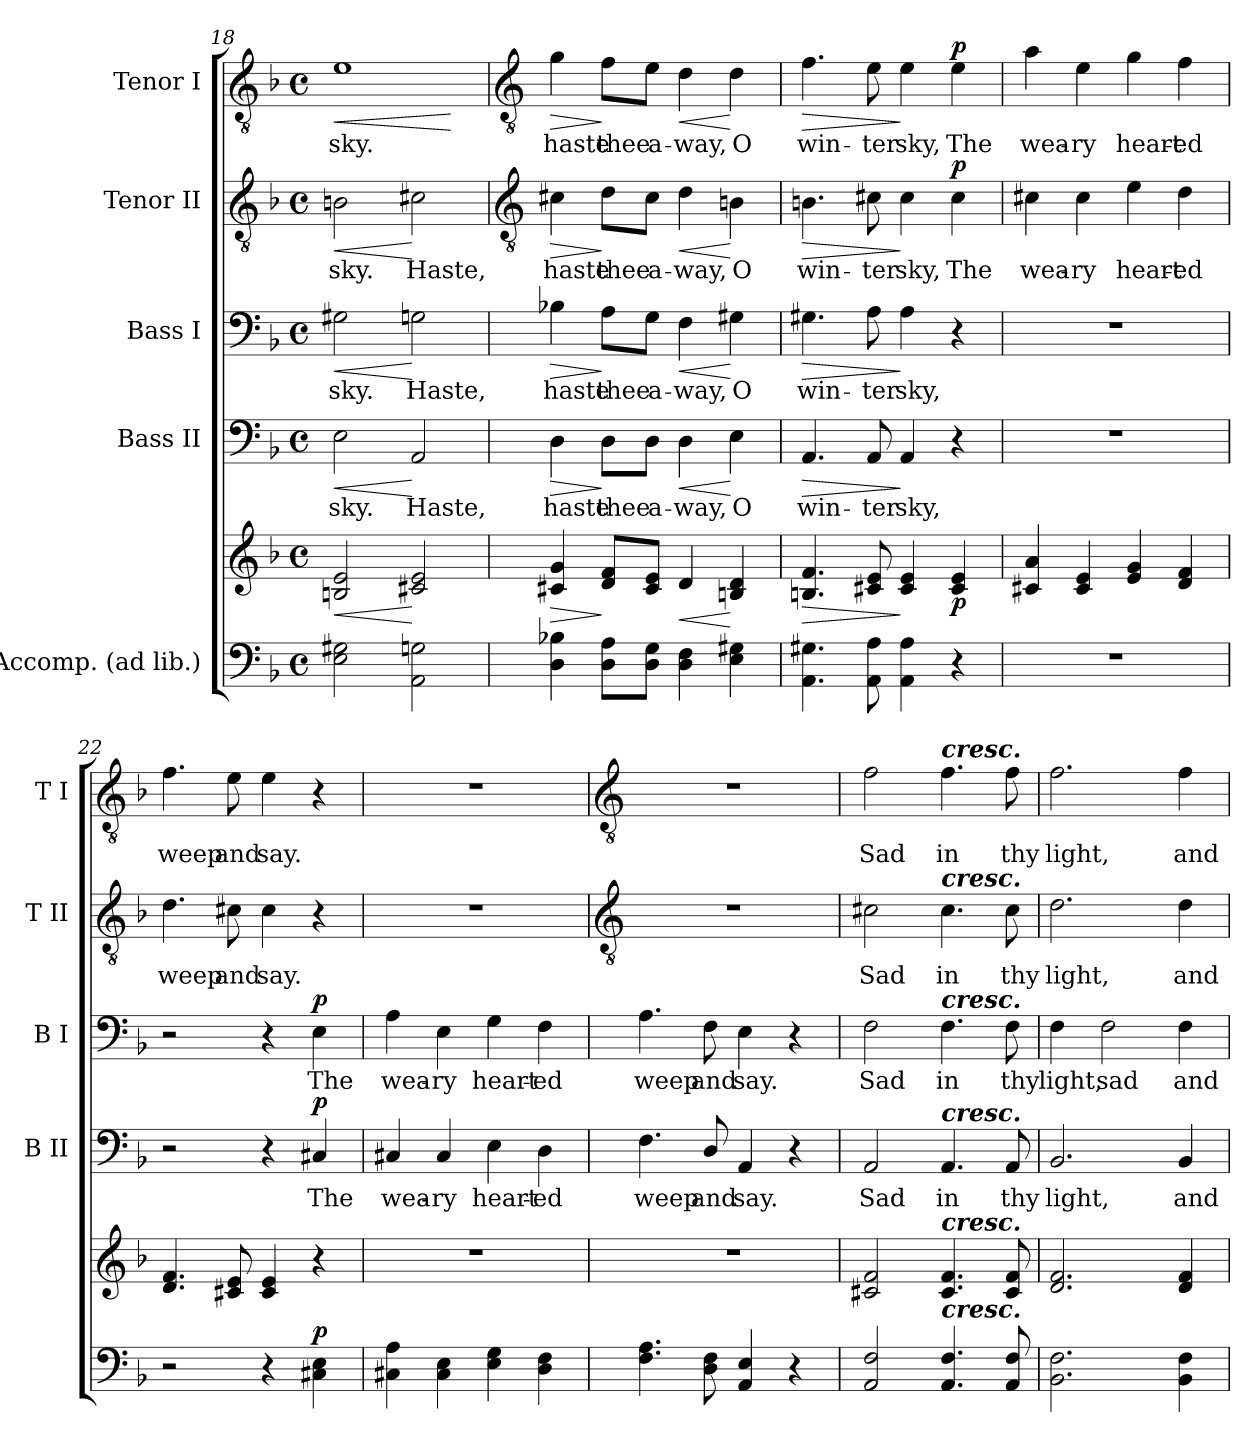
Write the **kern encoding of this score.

**kern	**kern	**dynam	**kern	**text	**dynam	**kern	**text	**dynam	**kern	**text	**dynam	**kern	**text	**dynam
*part5	*part5	*part5	*part4	*part4	*part4	*part3	*part3	*part3	*part2	*part2	*part2	*part1	*part1	*part1
*staff6	*staff5	*staff5/6	*staff4	*staff4	*staff4	*staff3	*staff3	*staff3	*staff2	*staff2	*staff2	*staff1	*staff1	*staff1
*I"Accomp. (ad lib.)	*	*	*I"Bass II	*	*	*I"Bass I	*	*	*I"Tenor II	*	*	*I"Tenor I	*	*
*	*	*	*I'B II	*	*	*I'B I	*	*	*I'T II	*	*	*I'T I	*	*
*clefF4	*clefG2	*	*clefF4	*	*	*clefF4	*	*	*clefGv2	*	*	*clefGv2	*	*
*k[b-]	*k[b-]	*	*k[b-]	*	*	*k[b-]	*	*	*k[b-]	*	*	*k[b-]	*	*
*F:	*F:	*	*F:	*	*	*F:	*	*	*F:	*	*	*F:	*	*
*M4/4	*M4/4	*	*M4/4	*	*	*M4/4	*	*	*M4/4	*	*	*M4/4	*	*
*met(c)	*met(c)	*	*met(c)	*	*	*met(c)	*	*	*met(c)	*	*	*met(c)	*	*
=18	=18	=18	=18	=18	=18	=18	=18	=18	=18	=18	=18	=18	=18	=18
!	!	!LO:HP:b	!	!LO:LY:b	!LO:HP:b	!	!LO:LY:b	!LO:HP:b	!	!LO:LY:b	!LO:HP:b	!	!LO:LY:b	!LO:HP:b
2E 2G#X	2Bn 2e	<	2E	sky.	<	2G#X	sky.	<	2Bn	sky.	<	1e	sky.	<
!	!	!	!	!LO:LY:b	!	!	!LO:LY:b	!	!	!LO:LY:b	!	!	!	!
2AA 2Gn	2c#X 2e	[	2AA	Haste,	[	2Gn	Haste,	[	2c#X	Haste,	[	.	.	.
.	.	.	.	.	.	.	.	.	.	.	.	.	.	[
!!LO:LB:g=z
=19	=19	=19	=19	=19	=19	=19	=19	=19	=19	=19	=19	=19	=19	=19
*	*	*	*	*	*	*	*	*	*clefGv2	*	*	*clefGv2	*	*
!	!	!LO:HP:b	!	!LO:LY:b	!LO:HP:b	!	!LO:LY:b	!LO:HP:b	!	!LO:LY:b	!LO:HP:b	!	!LO:LY:b	!LO:HP:b
4D 4B-X	4c#X 4g	>	4D	haste	>	4B-X	haste	>	4c#X	haste	>	4g	haste	>
!	!	!	!	!LO:LY:b	!	!	!LO:LY:b	!	!	!LO:LY:b	!	!	!LO:LY:b	!
8D 8AL	8d 8fL	]	8D\L	thee	]	8A\L	thee	]	8d\L	thee	]	8f\L	thee	]
!	!	!	!	!LO:LY:b	!	!	!LO:LY:b	!	!	!LO:LY:b	!	!	!LO:LY:b	!
8D 8GJ	8c# 8eJ	.	8D\J	a-	.	8G\J	a-	.	8c#\J	a-	.	8e\J	a-	.
!	!	!LO:HP:b	!	!LO:LY:b	!LO:HP:b	!	!LO:LY:b	!LO:HP:b	!	!LO:LY:b	!LO:HP:b	!	!LO:LY:b	!LO:HP:b
4D 4F	4d	<	4D	-way,	<	4F	-way,	<	4d	-way,	<	4d	-way,	<
!	!	!	!	!LO:LY:b	!	!	!LO:LY:b	!	!	!LO:LY:b	!	!	!LO:LY:b	!
4E 4G#X	4Bn 4d	[	4E	O	[	4G#X	O	[	4Bn	O	[	4d	O	[
=20	=20	=20	=20	=20	=20	=20	=20	=20	=20	=20	=20	=20	=20	=20
!	!	!LO:HP:b	!	!LO:LY:b	!LO:HP:b	!	!LO:LY:b	!LO:HP:b	!	!LO:LY:b	!LO:HP:b	!	!LO:LY:b	!LO:HP:b
4.AA 4.G#X	4.Bn 4.f	>	4.AA	win-	>	4.G#X	win-	>	4.Bn	win-	>	4.f	win-	>
!	!	!	!	!LO:LY:b	!	!	!LO:LY:b	!	!	!LO:LY:b	!	!	!LO:LY:b	!
8AA 8A	8c#X 8e	.	8AA	-ter	.	8A	-ter	.	8c#X	-ter	.	8e	-ter	.
!	!	!	!	!LO:LY:b	!	!	!LO:LY:b	!	!	!LO:LY:b	!	!	!LO:LY:b	!
4AA 4A	4c# 4e	]	4AA	sky,	]	4A	sky,	]	4c#	sky,	]	4e	sky,	]
!	!	!LO:DY:b	!	!	!	!	!	!	!	!LO:LY:b	!LO:DY:b	!	!LO:LY:b	!LO:DY:b
4r	4c# 4e	p	4r	.	.	4r	.	.	4c#	The	p	4e	The	p
=21	=21	=21	=21	=21	=21	=21	=21	=21	=21	=21	=21	=21	=21	=21
!	!	!	!	!	!	!	!	!	!	!LO:LY:b	!	!	!LO:LY:b	!
1r	4c#X 4a	.	1r	.	.	1r	.	.	4c#X	wea-	.	4a	wea-	.
!	!	!	!	!	!	!	!	!	!	!LO:LY:b	!	!	!LO:LY:b	!
.	4c# 4e	.	.	.	.	.	.	.	4c#	-ry	.	4e	-ry	.
!	!	!	!	!	!	!	!	!	!	!LO:LY:b	!	!	!LO:LY:b	!
.	4e 4g	.	.	.	.	.	.	.	4e	heart-	.	4g	heart-	.
!	!	!	!	!	!	!	!	!	!	!LO:LY:b	!	!	!LO:LY:b	!
.	4d 4f	.	.	.	.	.	.	.	4d	-ed	.	4f	-ed	.
=22	=22	=22	=22	=22	=22	=22	=22	=22	=22	=22	=22	=22	=22	=22
!	!	!	!	!	!	!	!	!	!	!LO:LY:b	!	!	!LO:LY:b	!
2r	4.d 4.f	.	2r	.	.	2r	.	.	4.d	weep	.	4.f	weep	.
!	!	!	!	!	!	!	!	!	!	!LO:LY:b	!	!	!LO:LY:b	!
.	8c#X 8e	.	.	.	.	.	.	.	8c#X	and	.	8e	and	.
!	!	!	!	!	!	!	!	!	!	!LO:LY:b	!	!	!LO:LY:b	!
4r	4c# 4e	.	4r	.	.	4r	.	.	4c#	say.	.	4e	say.	.
!	!	!LO:DY:a=2	!	!LO:LY:b	!LO:DY:b	!	!LO:LY:b	!LO:DY:b	!	!	!	!	!	!
4C#X 4E	4r	p	4C#X	The	p	4E	The	p	4r	.	.	4r	.	.
=23	=23	=23	=23	=23	=23	=23	=23	=23	=23	=23	=23	=23	=23	=23
!	!	!	!	!LO:LY:b	!	!	!LO:LY:b	!	!	!	!	!	!	!
4C#X 4A	1r	.	4C#X	wea-	.	4A	wea-	.	1r	.	.	1r	.	.
!	!	!	!	!LO:LY:b	!	!	!LO:LY:b	!	!	!	!	!	!	!
4C# 4E	.	.	4C#	-ry	.	4E	-ry	.	.	.	.	.	.	.
!	!	!	!	!LO:LY:b	!	!	!LO:LY:b	!	!	!	!	!	!	!
4E 4G	.	.	4E	heart-	.	4G	heart-	.	.	.	.	.	.	.
!	!	!	!	!LO:LY:b	!	!	!LO:LY:b	!	!	!	!	!	!	!
4D 4F	.	.	4D	-ed	.	4F	-ed	.	.	.	.	.	.	.
!!LO:LB:g=z
=24	=24	=24	=24	=24	=24	=24	=24	=24	=24	=24	=24	=24	=24	=24
*	*	*	*	*	*	*	*	*	*clefGv2	*	*	*clefGv2	*	*
!	!	!	!	!LO:LY:b	!	!	!LO:LY:b	!	!	!	!	!	!	!
4.F 4.A	1r	.	4.F	weep	.	4.A	weep	.	1r	.	.	1r	.	.
!	!	!	!	!LO:LY:b	!	!	!LO:LY:b	!	!	!	!	!	!	!
8D\ 8F\	.	.	8D/	and	.	8F	and	.	.	.	.	.	.	.
!	!	!	!	!LO:LY:b	!	!	!LO:LY:b	!	!	!	!	!	!	!
4AA 4E	.	.	4AA	say.	.	4E	say.	.	.	.	.	.	.	.
4r	.	.	4r	.	.	4r	.	.	.	.	.	.	.	.
=25	=25	=25	=25	=25	=25	=25	=25	=25	=25	=25	=25	=25	=25	=25
!	!	!	!	!LO:LY:b	!	!	!LO:LY:b	!	!	!LO:LY:b	!	!	!LO:LY:b	!
2AA 2F	2c#X 2f	.	2AA	Sad	.	2F	Sad	.	2c#X	Sad	.	2f	Sad	.
!	!	!	!	!	!	!	!	!	!	!	!	!LO:TX:a:Bi:t=cresc.	!	!
!	!	!	!	!	!	!	!	!	!LO:TX:a:Bi:t=cresc.	!	!	!	!	!
!	!	!	!	!	!	!LO:TX:a:Bi:t=cresc.	!	!	!	!	!	!	!	!
!	!	!	!LO:TX:a:Bi:t=cresc.	!	!	!	!	!	!	!	!	!	!	!
!	!LO:TX:a:Bi:t=cresc.	!	!	!	!	!	!	!	!	!	!	!	!	!
!LO:TX:a:Bi:t=cresc.	!	!	!	!	!	!	!	!	!	!	!	!	!	!
!	!	!	!	!LO:LY:b	!	!	!LO:LY:b	!	!	!LO:LY:b	!	!	!LO:LY:b	!
4.AA 4.F	4.c# 4.f	.	4.AA	in	.	4.F	in	.	4.c#	in	.	4.f	in	.
!	!	!	!	!LO:LY:b	!	!	!LO:LY:b	!	!	!LO:LY:b	!	!	!LO:LY:b	!
8AA 8F	8c# 8f	.	8AA	thy	.	8F	thy	.	8c#	thy	.	8f	thy	.
=26	=26	=26	=26	=26	=26	=26	=26	=26	=26	=26	=26	=26	=26	=26
!	!	!	!	!LO:LY:b	!	!	!LO:LY:b	!	!	!LO:LY:b	!	!	!LO:LY:b	!
2.BB- 2.F	2.d 2.f	.	2.BB-	light,	.	4F	light,	.	2.d	light,	.	2.f	light,	.
!	!	!	!	!	!	!	!LO:LY:b	!	!	!	!	!	!	!
.	.	.	.	.	.	2F	sad	.	.	.	.	.	.	.
!	!	!	!	!LO:LY:b	!	!	!LO:LY:b	!	!	!LO:LY:b	!	!	!LO:LY:b	!
4BB- 4F	4d 4f	.	4BB-	and	.	4F	and	.	4d	and	.	4f	and	.
=	=	=	=	=	=	=	=	=	=	=	=	=	=	=
*-	*-	*-	*-	*-	*-	*-	*-	*-	*-	*-	*-	*-	*-	*-
